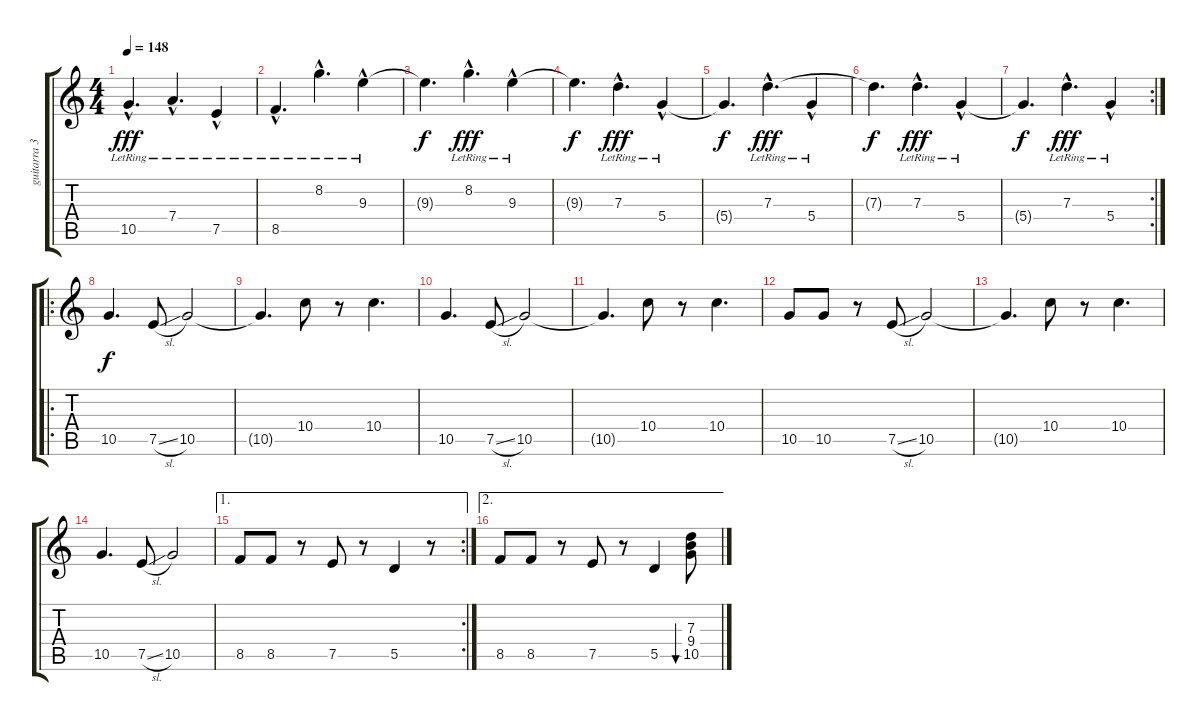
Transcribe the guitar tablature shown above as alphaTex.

\track ("guitarra 3" "guitarra 3") {instrument electricguitarclean}
\staff {score tabs}
\tuning (E4 B3 G3 D3 A2 E2) {hide}
\ts (4 4)
\tempo 148
\clef g2
\ks c
10.5{hac lr}.4{d dy fff} 7.4{hac lr}.4{d} 7.5{hac lr}.4 |
8.5{hac lr}.4{d} 8.2{hac lr}.4{d} 9.3{hac lr}.4 |
9.3{t}.4{d dy f} 8.2{hac lr}.4{d dy fff} 9.3{hac lr}.4 |
9.3{t}.4{d dy f} 7.3{hac lr}.4{d dy fff} 5.4{hac lr}.4 |
5.4{t}.4{d dy f} 7.3{hac lr}.4{d dy fff} 5.4{hac lr}.4 |
7.3{t}.4{d dy f} 7.3{hac lr}.4{d dy fff} 5.4{hac lr}.4 |
\rc 2
5.4{t}.4{d dy f} 7.3{hac lr}.4{d dy fff} 5.4{hac lr}.4 |
\ro
10.5.4{d dy f volume 16 instrument electricguitarjazz} 7.5{sl}.8 10.5.2 |
10.5{t}.4{d} 10.4.8 r.8 10.4.4{d} |
10.5.4{d volume 16} 7.5{sl}.8 10.5.2 |
10.5{t}.4{d} 10.4.8 r.8 10.4.4{d} |
10.5.8{volume 16} 10.5.8 r.8 7.5{sl}.8 10.5.2 |
10.5{t}.4{d} 10.4.8 r.8 10.4.4{d} |
10.5.4{d volume 16} 7.5{sl}.8 10.5.2 |
\ae 1
\rc 2
8.5.8 8.5.8 r.8 7.5.8 r.8 5.5.4 r.8 |
\ae 2
8.5.8 8.5.8 r.8 7.5.8 r.8 5.5.4 (7.3 9.4 10.5).8{bu 480 volume 10 instrument electricguitarclean}
